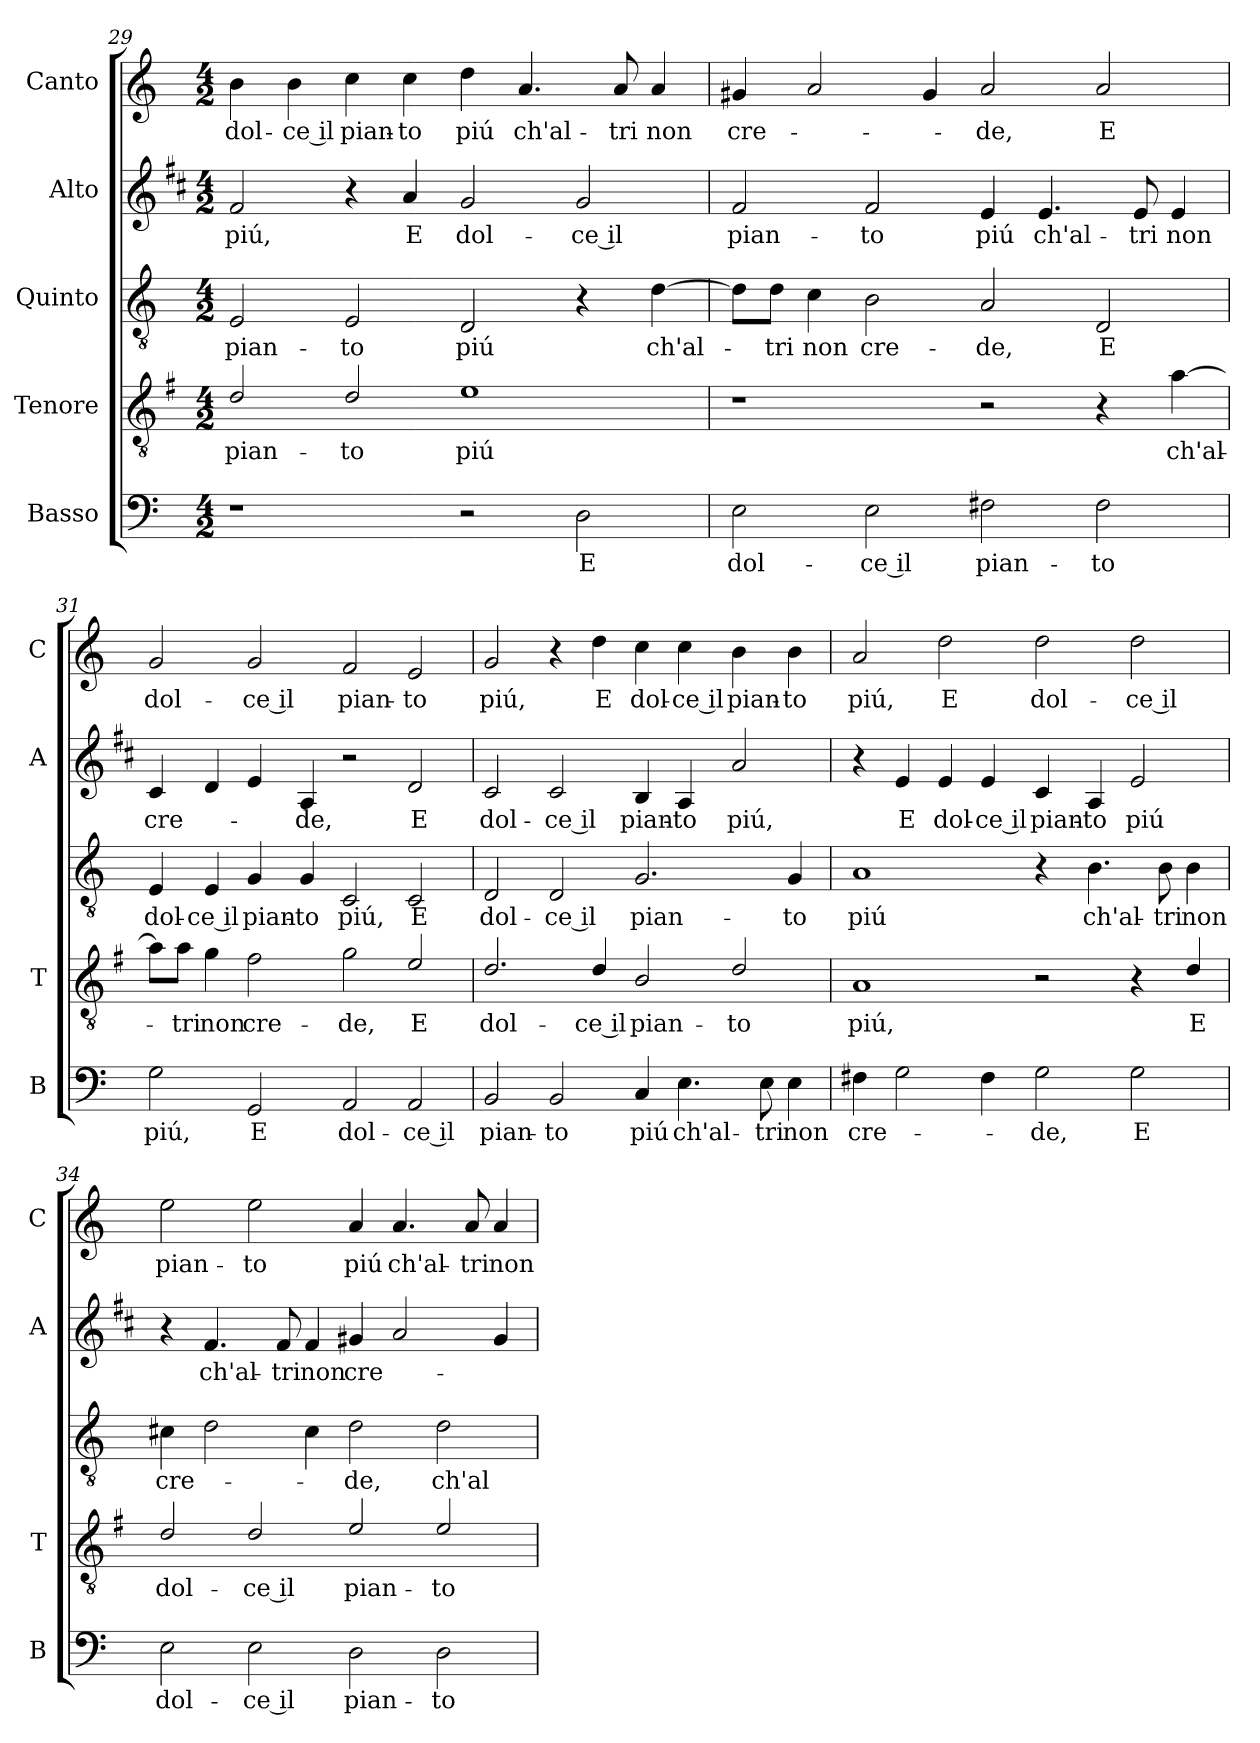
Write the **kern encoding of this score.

**kern	**text	**kern	**text	**kern	**text	**kern	**text	**kern	**text
*part5	*part5	*part4	*part4	*part3	*part3	*part2	*part2	*part1	*part1
*staff5	*staff5	*staff4	*staff4	*staff3	*staff3	*staff2	*staff2	*staff1	*staff1
*I"Basso	*	*I"Tenore	*	*I"Quinto	*	*I"Alto	*	*I"Canto	*
*I'B	*	*I'T	*	*	*	*I'A	*	*I'C	*
!!LO:LB:g=z
*clefF4	*	*clefGv2	*	*clefGv2	*	*clefG2	*	*clefG2	*
*	*	*ITrd4c7	*	*	*	*ITrd1c2	*	*	*
*k[]	*	*k[]	*	*k[]	*	*k[]	*	*k[]	*
*C:	*	*C:	*	*C:	*	*C:	*	*C:	*
*M4/2	*	*M4/2	*	*M4/2	*	*M4/2	*	*M4/2	*
=29	=29	=29	=29	=29	=29	=29	=29	=29	=29
!	!	!	!LO:LY:b	!	!LO:LY:b	!	!LO:LY:b	!	!LO:LY:b
1r	.	2G/	pian-	2E/	pian-	2e/	piú,	4b\	dol-
!	!	!	!	!	!	!	!	!	!LO:LY:b
.	.	.	.	.	.	.	.	4b\	-ce il
!	!	!	!LO:LY:b	!	!LO:LY:b	!	!	!	!LO:LY:b
.	.	2G/	-to	2E/	-to	4r	.	4cc\	pian-
!	!	!	!	!	!	!	!LO:LY:b	!	!LO:LY:b
.	.	.	.	.	.	4g/	E	4cc\	-to
!	!	!	!LO:LY:b	!	!LO:LY:b	!	!LO:LY:b	!	!LO:LY:b
2r	.	1A	piú	2D/	piú	2f/	dol-	4dd\	piú
!	!	!	!	!	!	!	!	!	!LO:LY:b
.	.	.	.	.	.	.	.	4.a/	ch'al-
!	!LO:LY:b	!	!	!	!	!	!LO:LY:b	!	!
2D\	E	.	.	4r	.	2f/	-ce il	.	.
!	!	!	!	!	!	!	!	!	!LO:LY:b
.	.	.	.	.	.	.	.	8a/	-tri
!	!	!	!	!	!LO:LY:b	!	!	!	!LO:LY:b
.	.	.	.	[4d\	ch'al-	.	.	4a/	non
=30	=30	=30	=30	=30	=30	=30	=30	=30	=30
!	!LO:LY:b	!	!	!	!	!	!LO:LY:b	!	!LO:LY:b
2E\	dol-	1r	.	8d\L]	.	2e/	pian-	4g#X/	cre-
!	!	!	!	!	!LO:LY:b	!	!	!	!
.	.	.	.	8d\J	-tri	.	.	.	.
!	!	!	!	!	!LO:LY:b	!	!	!	!
.	.	.	.	4c\	non	.	.	2a/	.
!	!LO:LY:b	!	!	!	!LO:LY:b	!	!LO:LY:b	!	!
2E\	-ce il	.	.	2B\	cre-	2e/	-to	.	.
.	.	.	.	.	.	.	.	4g#/	.
!	!LO:LY:b	!	!	!	!LO:LY:b	!	!LO:LY:b	!	!LO:LY:b
2F#X\	pian-	2r	.	2A/	-de,	4d/	piú	2a/	-de,
!	!	!	!	!	!	!	!LO:LY:b	!	!
.	.	.	.	.	.	4.d/	ch'al-	.	.
!	!LO:LY:b	!	!	!	!LO:LY:b	!	!	!	!LO:LY:b
2F#\	-to	4r	.	2D/	E	.	.	2a/	E
!	!	!	!	!	!	!	!LO:LY:b	!	!
.	.	.	.	.	.	8d/	-tri	.	.
!	!	!	!LO:LY:b	!	!	!	!LO:LY:b	!	!
.	.	[4d\	ch'al-	.	.	4d/	non	.	.
=31	=31	=31	=31	=31	=31	=31	=31	=31	=31
!	!LO:LY:b	!	!	!	!LO:LY:b	!	!LO:LY:b	!	!LO:LY:b
2G\	piú,	8d\L]	.	4E/	dol-	4B/	cre-	2g/	dol-
!	!	!	!LO:LY:b	!	!	!	!	!	!
.	.	8d\J	-tri	.	.	.	.	.	.
!	!	!	!LO:LY:b	!	!LO:LY:b	!	!	!	!
.	.	4c\	non	4E/	-ce il	4c/	.	.	.
!	!LO:LY:b	!	!LO:LY:b	!	!LO:LY:b	!	!	!	!LO:LY:b
2GG/	E	2B\	cre-	4G/	pian-	4d/	.	2g/	-ce il
!	!	!	!	!	!LO:LY:b	!	!LO:LY:b	!	!
.	.	.	.	4G/	-to	4G/	-de,	.	.
!	!LO:LY:b	!	!LO:LY:b	!	!LO:LY:b	!	!	!	!LO:LY:b
2AA/	dol-	2c\	-de,	2C/	piú,	2r	.	2f/	pian-
!	!LO:LY:b	!	!LO:LY:b	!	!LO:LY:b	!	!LO:LY:b	!	!LO:LY:b
2AA/	-ce il	2A/	E	2C/	E	2c/	E	2e/	-to
!!LO:LB:g=z
=32	=32	=32	=32	=32	=32	=32	=32	=32	=32
!	!LO:LY:b	!	!LO:LY:b	!	!LO:LY:b	!	!LO:LY:b	!	!LO:LY:b
2BB/	pian-	2.G/	dol-	2D/	dol-	2B/	dol-	2g/	piú,
!	!LO:LY:b	!	!	!	!LO:LY:b	!	!LO:LY:b	!	!
2BB/	-to	.	.	2D/	-ce il	2B/	-ce il	4r	.
!	!	!	!LO:LY:b	!	!	!	!	!	!LO:LY:b
.	.	4G/	-ce il	.	.	.	.	4dd\	E
!	!LO:LY:b	!	!LO:LY:b	!	!LO:LY:b	!	!LO:LY:b	!	!LO:LY:b
4C/	piú	2E/	pian-	2.G/	pian-	4A/	pian-	4cc\	dol-
!	!LO:LY:b	!	!	!	!	!	!LO:LY:b	!	!LO:LY:b
4.E\	ch'al-	.	.	.	.	4G/	-to	4cc\	-ce il
!	!	!	!LO:LY:b	!	!	!	!LO:LY:b	!	!LO:LY:b
.	.	2G/	-to	.	.	2g/	piú,	4b\	pian-
!	!LO:LY:b	!	!	!	!	!	!	!	!
8E\	-tri	.	.	.	.	.	.	.	.
!	!LO:LY:b	!	!	!	!LO:LY:b	!	!	!	!LO:LY:b
4E\	non	.	.	4G/	-to	.	.	4b\	-to
=33	=33	=33	=33	=33	=33	=33	=33	=33	=33
!	!LO:LY:b	!	!LO:LY:b	!	!LO:LY:b	!	!	!	!LO:LY:b
4F#X\	cre-	1D	piú,	1A	piú	4r	.	2a/	piú,
!	!	!	!	!	!	!	!LO:LY:b	!	!
2G\	.	.	.	.	.	4d/	E	.	.
!	!	!	!	!	!	!	!LO:LY:b	!	!LO:LY:b
.	.	.	.	.	.	4d/	dol-	2dd\	E
!	!	!	!	!	!	!	!LO:LY:b	!	!
4F#\	.	.	.	.	.	4d/	-ce il	.	.
!	!LO:LY:b	!	!	!	!	!	!LO:LY:b	!	!LO:LY:b
2G\	-de,	2r	.	4r	.	4B/	pian-	2dd\	dol-
!	!	!	!	!	!LO:LY:b	!	!LO:LY:b	!	!
.	.	.	.	4.B\	ch'al-	4G/	-to	.	.
!	!LO:LY:b	!	!	!	!	!	!LO:LY:b	!	!LO:LY:b
2G\	E	4r	.	.	.	2d/	piú	2dd\	-ce il
!	!	!	!	!	!LO:LY:b	!	!	!	!
.	.	.	.	8B\	-tri	.	.	.	.
!	!	!	!LO:LY:b	!	!LO:LY:b	!	!	!	!
.	.	4G/	E	4B\	non	.	.	.	.
=34	=34	=34	=34	=34	=34	=34	=34	=34	=34
!	!LO:LY:b	!	!LO:LY:b	!	!LO:LY:b	!	!	!	!LO:LY:b
2E\	dol-	2G/	dol-	4c#X\	cre-	4r	.	2ee\	pian-
!	!	!	!	!	!	!	!LO:LY:b	!	!
.	.	.	.	2d\	.	4.e/	ch'al-	.	.
!	!LO:LY:b	!	!LO:LY:b	!	!	!	!	!	!LO:LY:b
2E\	-ce il	2G/	-ce il	.	.	.	.	2ee\	-to
!	!	!	!	!	!	!	!LO:LY:b	!	!
.	.	.	.	.	.	8e/	-tri	.	.
!	!	!	!	!	!	!	!LO:LY:b	!	!
.	.	.	.	4c#\	.	4e/	non	.	.
!	!LO:LY:b	!	!LO:LY:b	!	!LO:LY:b	!	!LO:LY:b	!	!LO:LY:b
2D\	pian-	2A/	pian-	2d\	-de,	4f#X/	cre-	4a/	piú
!	!	!	!	!	!	!	!	!	!LO:LY:b
.	.	.	.	.	.	2g/	.	4.a/	ch'al-
!	!LO:LY:b	!	!LO:LY:b	!	!LO:LY:b	!	!	!	!
2D\	-to	2A/	-to	2d\	ch'al-	.	.	.	.
!	!	!	!	!	!	!	!	!	!LO:LY:b
.	.	.	.	.	.	.	.	8a/	-tri
!	!	!	!	!	!	!	!	!	!LO:LY:b
.	.	.	.	.	.	4f#/	.	4a/	non
=	=	=	=	=	=	=	=	=	=
*-	*-	*-	*-	*-	*-	*-	*-	*-	*-
